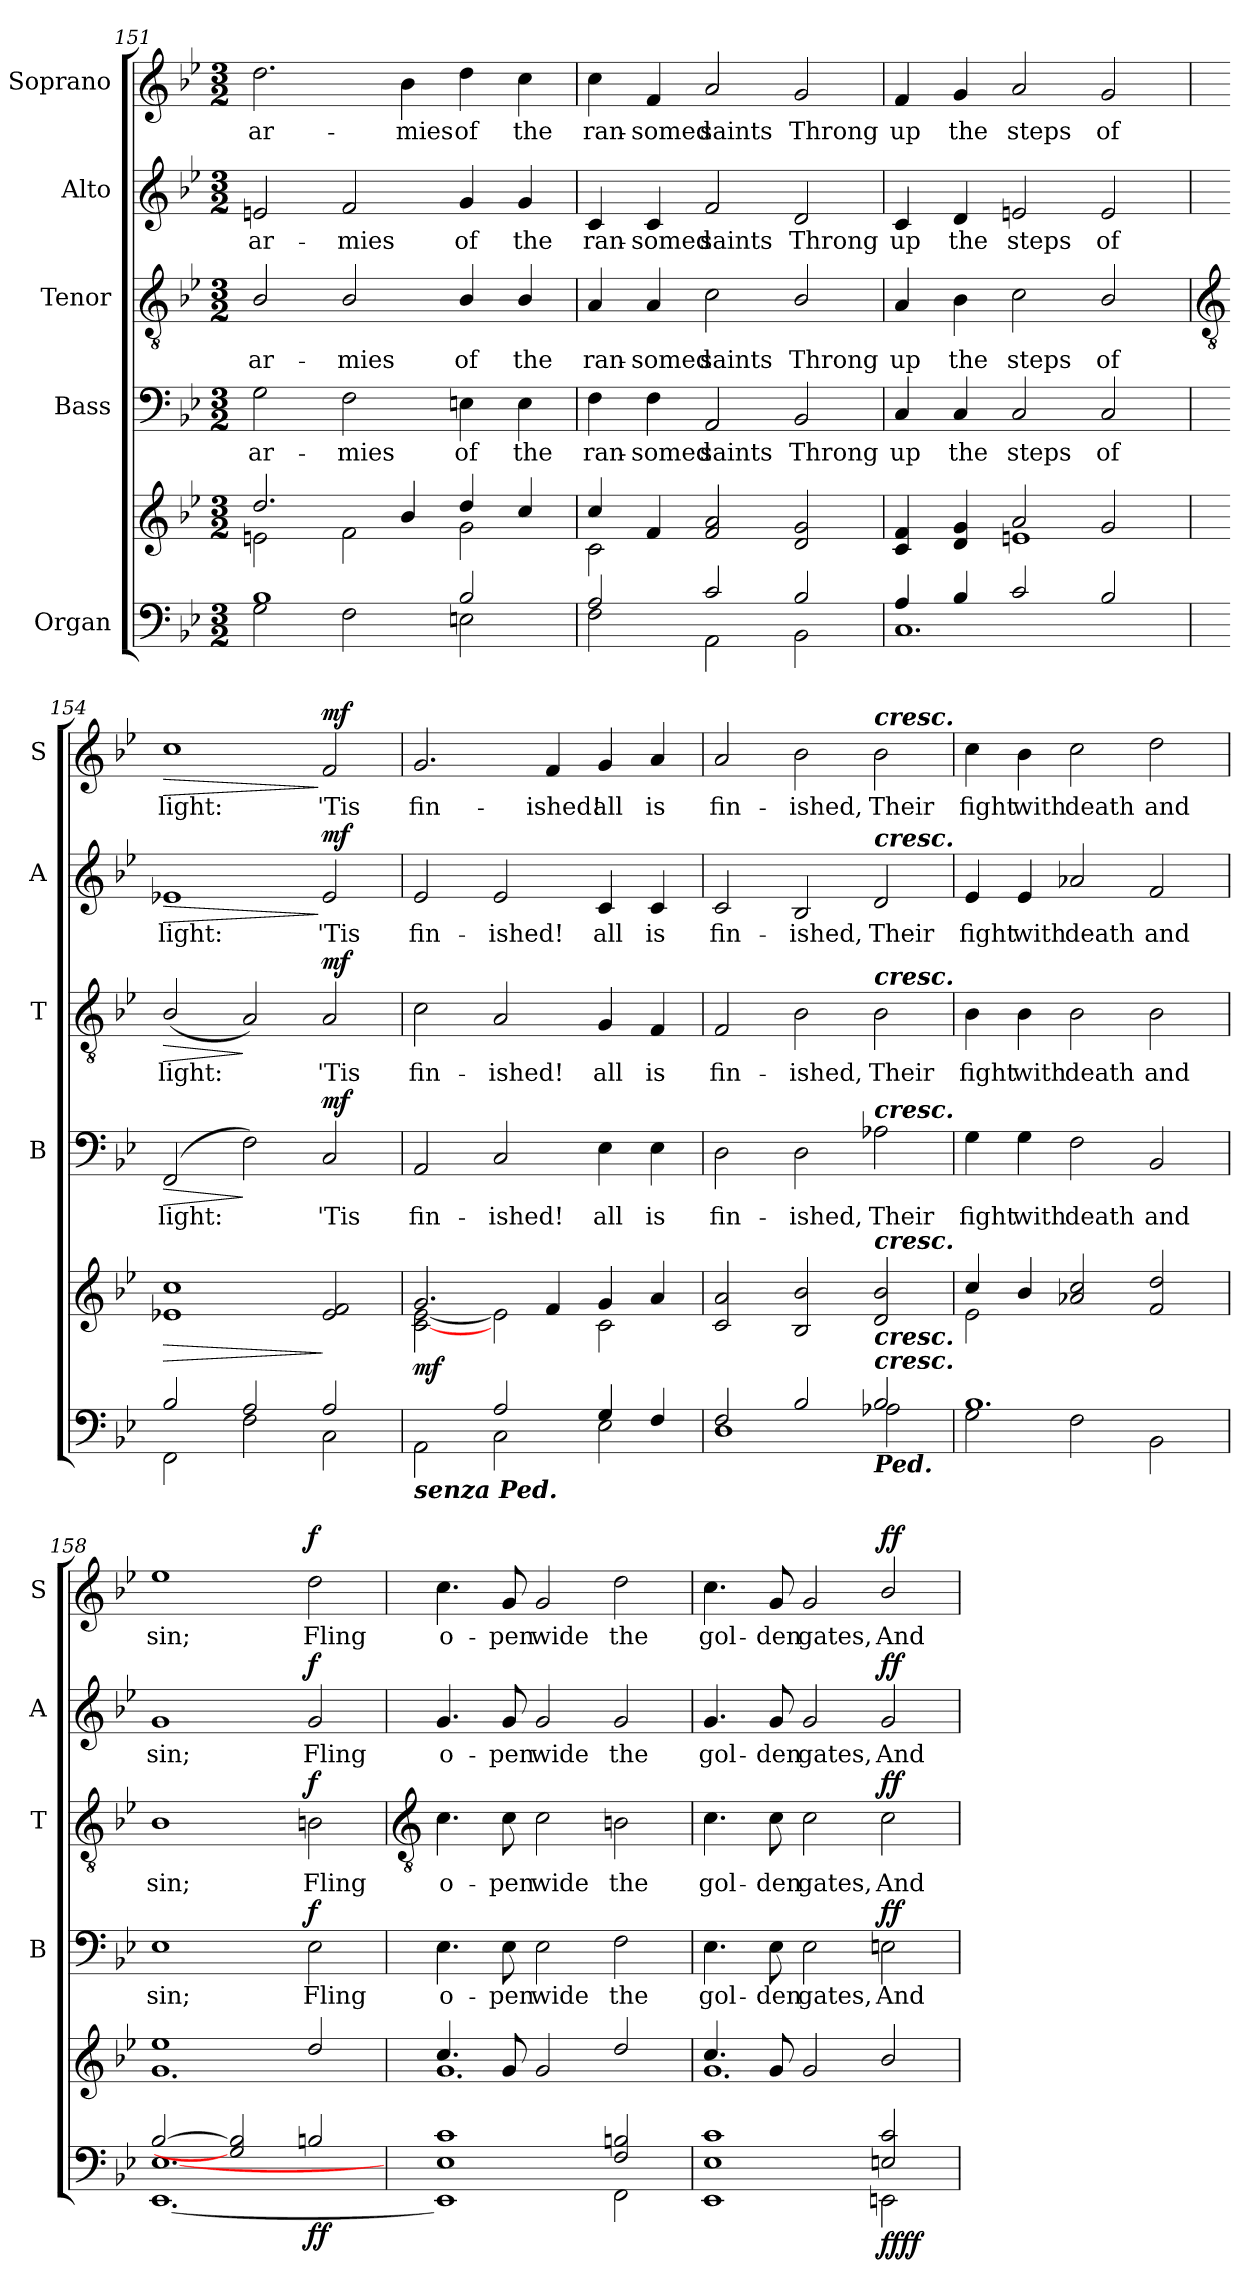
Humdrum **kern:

**kern	**kern	**dynam	**kern	**text	**dynam	**kern	**text	**dynam	**kern	**text	**dynam	**kern	**text	**dynam
*part5	*part5	*part5	*part4	*part4	*part4	*part3	*part3	*part3	*part2	*part2	*part2	*part1	*part1	*part1
*staff6	*staff5	*staff5/6	*staff4	*staff4	*staff4	*staff3	*staff3	*staff3	*staff2	*staff2	*staff2	*staff1	*staff1	*staff1
*I"Organ	*	*	*I"Bass	*	*	*I"Tenor	*	*	*I"Alto	*	*	*I"Soprano	*	*
*	*	*	*I'B	*	*	*I'T	*	*	*I'A	*	*	*I'S	*	*
*clefF4	*clefG2	*	*clefF4	*	*	*clefGv2	*	*	*clefG2	*	*	*clefG2	*	*
*k[b-e-]	*k[b-e-]	*	*k[b-e-]	*	*	*k[b-e-]	*	*	*k[b-e-]	*	*	*k[b-e-]	*	*
*B-:	*B-:	*	*B-:	*	*	*B-:	*	*	*B-:	*	*	*B-:	*	*
*M3/2	*M3/2	*	*M3/2	*	*	*M3/2	*	*	*M3/2	*	*	*M3/2	*	*
=151	=151	=151	=151	=151	=151	=151	=151	=151	=151	=151	=151	=151	=151	=151
*^	*^	*	*	*	*	*	*	*	*	*	*	*	*	*
!	!	!	!	!	!	!LO:LY:b	!	!	!LO:LY:b	!	!	!LO:LY:b	!	!	!LO:LY:b	!
1B-/	2G\	2.dd/	2en\	.	2G\	ar-	.	2B-/	ar-	.	2en	ar-	.	2.dd	ar-	.
!	!	!	!	!	!	!LO:LY:b	!	!	!LO:LY:b	!	!	!LO:LY:b	!	!	!	!
.	2F\	.	2f\	.	2F\	-mies	.	2B-/	-mies	.	2f	-mies	.	.	.	.
!	!	!	!	!	!	!	!	!	!	!	!	!	!	!	!LO:LY:b	!
.	.	4b-/	.	.	.	.	.	.	.	.	.	.	.	4b-	-mies	.
!	!	!	!	!	!	!LO:LY:b	!	!	!LO:LY:b	!	!	!LO:LY:b	!	!	!LO:LY:b	!
2B-/	2En\	4dd/	2g\	.	4En\	of	.	4B-/	of	.	4g	of	.	4dd	of	.
!	!	!	!	!	!	!LO:LY:b	!	!	!LO:LY:b	!	!	!LO:LY:b	!	!	!LO:LY:b	!
.	.	4cc/	.	.	4E\	the	.	4B-/	the	.	4g	the	.	4cc	the	.
=152	=152	=152	=152	=152	=152	=152	=152	=152	=152	=152	=152	=152	=152	=152	=152	=152
!	!	!	!	!	!	!LO:LY:b	!	!	!LO:LY:b	!	!	!LO:LY:b	!	!	!LO:LY:b	!
2A/	2F\	4cc/	2c\	.	4F	ran-	.	4A	ran-	.	4c	ran-	.	4cc	ran-	.
!	!	!	!	!	!	!LO:LY:b	!	!	!LO:LY:b	!	!	!LO:LY:b	!	!	!LO:LY:b	!
.	.	4f/	.	.	4F	-somed	.	4A	-somed	.	4c	-somed	.	4f	-somed	.
!	!	!	!	!	!	!LO:LY:b	!	!	!LO:LY:b	!	!	!LO:LY:b	!	!	!LO:LY:b	!
2c/	2AA\	2f/ 2a/	1ryy	.	2AA/	saints	.	2c	saints	.	2f	saints	.	2a	saints	.
!	!	!	!	!	!	!LO:LY:b	!	!	!LO:LY:b	!	!	!LO:LY:b	!	!	!LO:LY:b	!
2B-/	2BB-\	2d/ 2g/	.	.	2BB-/	Throng	.	2B-/	Throng	.	2d	Throng	.	2g	Throng	.
=153	=153	=153	=153	=153	=153	=153	=153	=153	=153	=153	=153	=153	=153	=153	=153	=153
!	!	!	!	!	!	!LO:LY:b	!	!	!LO:LY:b	!	!	!LO:LY:b	!	!	!LO:LY:b	!
4A/	1.C\	4c/ 4f/	2ryy	.	4C	up	.	4A	up	.	4c	up	.	4f	up	.
!	!	!	!	!	!	!LO:LY:b	!	!	!LO:LY:b	!	!	!LO:LY:b	!	!	!LO:LY:b	!
4B-/	.	4d/ 4g/	.	.	4C	the	.	4B-	the	.	4d	the	.	4g	the	.
!	!	!	!	!	!	!LO:LY:b	!	!	!LO:LY:b	!	!	!LO:LY:b	!	!	!LO:LY:b	!
2c/	.	2a/	1en\	.	2C	steps	.	2c	steps	.	2en	steps	.	2a	steps	.
!	!	!	!	!	!	!LO:LY:b	!	!	!LO:LY:b	!	!	!LO:LY:b	!	!	!LO:LY:b	!
2B-/	.	2g/	.	.	2C/	of	.	2B-/	of	.	2e	of	.	2g	of	.
!!LO:LB:g=z
=154	=154	=154	=154	=154	=154	=154	=154	=154	=154	=154	=154	=154	=154	=154	=154	=154
*	*	*	*	*	*	*	*	*clefGv2	*	*	*	*	*	*	*	*
!	!	!	!	!LO:HP:b	!	!LO:LY:b	!LO:HP:b	!	!LO:LY:b	!LO:HP:b	!	!LO:LY:b	!LO:HP:b	!	!LO:LY:b	!LO:HP:b
2B-/	2FF\	1e-X/ 1cc/	1.ryy	>	(2FF/	light:	>	(<2B-/	light:	>	1e-X	light:	>	1cc	light:	>
2A/	2F\	.	.	.	2F)	.	]	2A)	.	]	.	.	.	.	.	.
!	!	!	!	!LO:DY:n=1:b=2	!	!LO:LY:b	!	!	!LO:LY:b	!	!	!LO:LY:b	!	!	!LO:LY:b	!
!	!	!	!	!LO:DY:n=2:b=2	!	!	!	!	!	!	!	!	!	!	!	!
!	!	!	!	!LO:DY:n=3:b	!	!	!LO:DY:b	!	!	!LO:DY:b	!	!	!LO:DY:n=1:b	!	!	!LO:DY:n=1:b
2A/	2C\	2e-/ 2f/	.	] mf mf mf	2C	'Tis	mf	2A	'Tis	mf	2e-	'Tis	] mf	2f	'Tis	] mf
=155	=155	=155	=155	=155	=155	=155	=155	=155	=155	=155	=155	=155	=155	=155	=155	=155
!LO:TX:b:Bi:t=senza Ped.	!	!	!	!	!	!	!	!	!	!	!	!	!	!	!	!
!	!	!	!	!LO:DY:b	!	!LO:LY:b	!	!	!LO:LY:b	!	!	!LO:LY:b	!	!	!LO:LY:b	!
2ryy	2AA\	2.g/	[2c\ [2e-\	mf	2AA	fin-	.	2c	fin-	.	2e-	fin-	.	2.g	fin-	.
!	!	!	!	!	!	!LO:LY:b	!	!	!LO:LY:b	!	!	!LO:LY:b	!	!	!	!
2A/	2C\	.	2e-\]	.	2C	-ished!	.	2A	-ished!	.	2e-	-ished!	.	.	.	.
!	!	!	!	!	!	!	!	!	!	!	!	!	!	!	!LO:LY:b	!
.	.	4f/	.	.	.	.	.	.	.	.	.	.	.	4f	-ished!	.
!	!	!	!	!	!	!LO:LY:b	!	!	!LO:LY:b	!	!	!LO:LY:b	!	!	!LO:LY:b	!
4G/	2E-\	4g/	2c\	.	4E-	all	.	4G	all	.	4c	all	.	4g	all	.
!	!	!	!	!	!	!LO:LY:b	!	!	!LO:LY:b	!	!	!LO:LY:b	!	!	!LO:LY:b	!
4F/	.	4a/	.	.	4E-	is	.	4F	is	.	4c	is	.	4a	is	.
=156	=156	=156	=156	=156	=156	=156	=156	=156	=156	=156	=156	=156	=156	=156	=156	=156
!	!	!	!	!	!	!LO:LY:b	!	!	!LO:LY:b	!	!	!LO:LY:b	!	!	!LO:LY:b	!
2F/	1D\	2c/ 2a/	1.ryy	.	2D	fin-	.	2F	fin-	.	2c	fin-	.	2a	fin-	.
!	!	!	!	!	!	!LO:LY:b	!	!	!LO:LY:b	!	!	!LO:LY:b	!	!	!LO:LY:b	!
2B-/	.	2B-/ 2b-/	.	.	2D	-ished,	.	2B-	-ished,	.	2B-	-ished,	.	2b-	-ished,	.
!	!	!	!	!	!	!	!	!	!	!	!	!	!	!LO:TX:a:Bi:t=cresc.	!	!
!	!	!	!	!	!	!	!	!	!	!	!LO:TX:a:Bi:t=cresc.	!	!	!	!	!
!	!	!	!	!	!	!	!	!LO:TX:a:Bi:t=cresc.	!	!	!	!	!	!	!	!
!	!	!	!	!	!LO:TX:a:Bi:t=cresc.	!	!	!	!	!	!	!	!	!	!	!
!	!	!LO:TX:a:Bi:t=cresc.	!	!	!	!	!	!	!	!	!	!	!	!	!	!
!LO:TX:a:Bi:t=cresc.	!	!	!	!	!	!	!	!	!	!	!	!	!	!	!	!
!LO:TX:a:Bi:t=cresc.	!	!	!	!	!	!	!	!	!	!	!	!	!	!	!	!
!LO:TX:b:Bi:t=Ped.	!	!	!	!	!	!	!	!	!	!	!	!	!	!	!	!
!	!	!	!	!	!	!LO:LY:b	!	!	!LO:LY:b	!	!	!LO:LY:b	!	!	!LO:LY:b	!
2B-/	2A-X\	2d/ 2b-/	.	.	2A-X	Their	.	2B-	Their	.	2d	Their	.	2b-	Their	.
=157	=157	=157	=157	=157	=157	=157	=157	=157	=157	=157	=157	=157	=157	=157	=157	=157
!	!	!	!	!	!	!LO:LY:b	!	!	!LO:LY:b	!	!	!LO:LY:b	!	!	!LO:LY:b	!
1.B-/	2G\	4cc/	2e-\	.	4G	fight	.	4B-	fight	.	4e-	fight	.	4cc	fight	.
!	!	!	!	!	!	!LO:LY:b	!	!	!LO:LY:b	!	!	!LO:LY:b	!	!	!LO:LY:b	!
.	.	4b-/	.	.	4G	with	.	4B-	with	.	4e-	with	.	4b-	with	.
!	!	!	!	!	!	!LO:LY:b	!	!	!LO:LY:b	!	!	!LO:LY:b	!	!	!LO:LY:b	!
.	2F\	2a-X/ 2cc/	1ryy	.	2F	death	.	2B-	death	.	2a-X	death	.	2cc	death	.
!	!	!	!	!	!	!LO:LY:b	!	!	!LO:LY:b	!	!	!LO:LY:b	!	!	!LO:LY:b	!
.	2BB-\	2f/ 2dd/	.	.	2BB-	and	.	2B-	and	.	2f	and	.	2dd	and	.
=158	=158	=158	=158	=158	=158	=158	=158	=158	=158	=158	=158	=158	=158	=158	=158	=158
!	!	!	!	!	!	!LO:LY:b	!	!	!LO:LY:b	!	!	!LO:LY:b	!	!	!LO:LY:b	!
[2B-/	[1.EE-\ [1.E-\	1ee-/	1.g\	.	1E-	sin;	.	1B-	sin;	.	1g	sin;	.	1ee-	sin;	.
2G/] 2B-/]	.	.	.	.	.	.	.	.	.	.	.	.	.	.	.	.
!	!	!	!	!LO:DY:b=2	!	!LO:LY:b	!	!	!LO:LY:b	!	!	!LO:LY:b	!	!	!LO:LY:b	!
!	!	!	!	!LO:DY:n=1:b	!	!	!LO:DY:b	!	!	!LO:DY:b	!	!	!LO:DY:b	!	!	!LO:DY:b
2Bn/	.	2dd/	.	f f	2E-	Fling	f	2Bn	Fling	f	2g	Fling	f	2dd	Fling	f
*v	*v	*	*	*	*	*	*	*	*	*	*	*	*	*	*	*
!!LO:LB:g=z
=159	=159	=159	=159	=159	=159	=159	=159	=159	=159	=159	=159	=159	=159	=159	=159
*	*	*	*	*	*	*	*clefGv2	*	*	*	*	*	*	*	*
*^	*	*	*	*	*	*	*	*	*	*	*	*	*	*	*
*	*^	*	*	*	*	*	*	*	*	*	*	*	*	*	*	*
!	!	!LO:N:vis=1	!	!	!	!	!LO:LY:b	!	!	!LO:LY:b	!	!	!LO:LY:b	!	!	!LO:LY:b	!
1E-/ 1c/	1EE-\]	1.ryy	4.cc/	1.g\	.	4.E-	o-	.	4.c	o-	.	4.g	o-	.	4.cc	o-	.
!	!	!	!	!	!	!	!LO:LY:b	!	!	!LO:LY:b	!	!	!LO:LY:b	!	!	!LO:LY:b	!
.	.	.	8g/	.	.	8E-	-pen	.	8c	-pen	.	8g	-pen	.	8g	-pen	.
!	!	!	!	!	!	!	!LO:LY:b	!	!	!LO:LY:b	!	!	!LO:LY:b	!	!	!LO:LY:b	!
.	.	.	2g/	.	.	2E-	wide	.	2c	wide	.	2g	wide	.	2g	wide	.
!	!	!	!	!	!	!	!LO:LY:b	!	!	!LO:LY:b	!	!	!LO:LY:b	!	!	!LO:LY:b	!
2F/ 2Bn/	2FF\	.	2dd/	.	.	2F	the	.	2Bn	the	.	2g	the	.	2dd	the	.
=160	=160	=160	=160	=160	=160	=160	=160	=160	=160	=160	=160	=160	=160	=160	=160	=160	=160
!	!	!LO:N:vis=1	!	!	!	!	!LO:LY:b	!	!	!LO:LY:b	!	!	!LO:LY:b	!	!	!LO:LY:b	!
1E-/ 1c/	1EE-\	1.ryy	4.cc/	1.g\	.	4.E-	gol-	.	4.c	gol-	.	4.g	gol-	.	4.cc	gol-	.
!	!	!	!	!	!	!	!LO:LY:b	!	!	!LO:LY:b	!	!	!LO:LY:b	!	!	!LO:LY:b	!
.	.	.	8g/	.	.	8E-	-den	.	8c	-den	.	8g	-den	.	8g	-den	.
!	!	!	!	!	!	!	!LO:LY:b	!	!	!LO:LY:b	!	!	!LO:LY:b	!	!	!LO:LY:b	!
.	.	.	2g/	.	.	2E-	gates,	.	2c	gates,	.	2g	gates,	.	2g	gates,	.
!	!	!	!	!	!LO:DY:b=2	!	!LO:LY:b	!	!	!LO:LY:b	!	!	!LO:LY:b	!	!	!LO:LY:b	!
!	!	!	!	!	!LO:DY:n=1:b	!	!	!LO:DY:b	!	!	!LO:DY:b	!	!	!LO:DY:b	!	!	!LO:DY:b
2En/ 2c/	2EEn\	.	2b-/	.	ff ff	2En	And	ff	2c	And	ff	2g	And	ff	2b-/	And	ff
*v	*v	*v	*	*	*	*	*	*	*	*	*	*	*	*	*	*	*
*	*v	*v	*	*	*	*	*	*	*	*	*	*	*	*	*
=	=	=	=	=	=	=	=	=	=	=	=	=	=	=
*-	*-	*-	*-	*-	*-	*-	*-	*-	*-	*-	*-	*-	*-	*-
